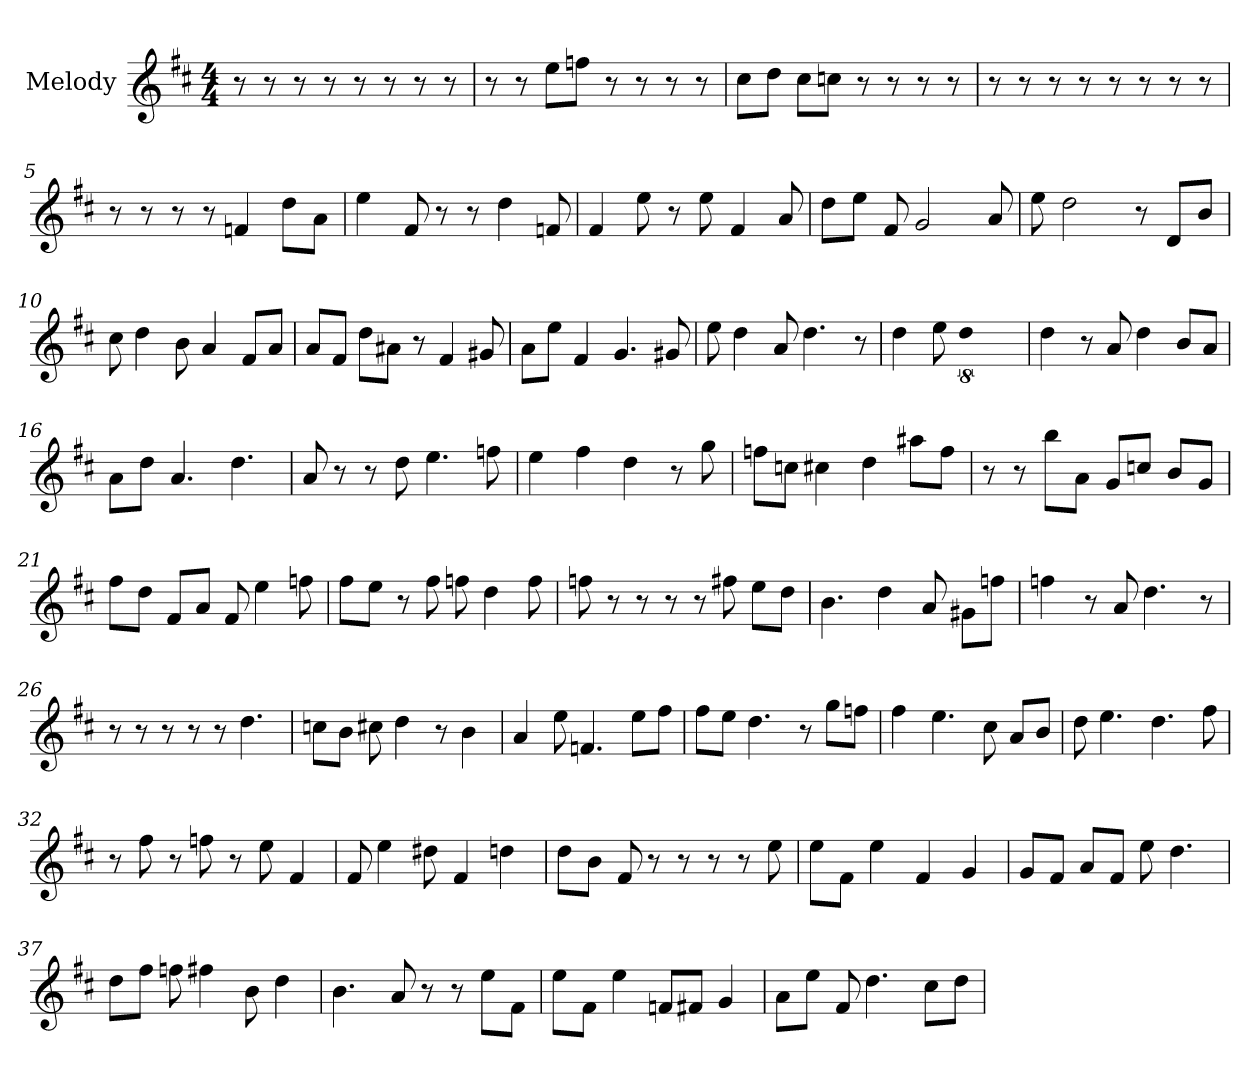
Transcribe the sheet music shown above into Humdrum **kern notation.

**kern
*part1
*staff1
*I"Melody
*clefG2
*k[f#c#]
*D:
*M4/4
*MM89
=1
8r
8r
8r
8r
8r
8r
8r
8r
=2
8r
8r
8ee\L
8ff\J
8r
8r
8r
8r
=3
8cc#\L
8dd\J
8cc#\L
8cc\J
8r
8r
8r
8r
=4
8r
8r
8r
8r
8r
8r
8r
8r
=5
8r
8r
8r
8r
4f
8dd\L
8a\J
=6
4ee
8f#
8r
8r
4dd
8f
=7
4f#
8ee
8r
8ee
4f#
8a
=8
8dd\L
8ee\J
8f#
2g
8a
=9
8ee
2dd
8r
8d/L
8b/J
=10
8cc#
4dd
8b
4a
8f#/L
8a/J
=11
8a/L
8f#/J
8dd\L
8a#\J
8r
4f#
8g#
=12
8a\L
8ee\J
4f#
4.g
8g#
=13
8ee
4dd
8a
4.dd
8r
=14
4dd
8ee
!LO:N:vis=2
8%5dd
=15
4dd
8r
8a
4dd
8b/L
8a/J
=16
8a\L
8dd\J
4.a
4.dd
=17
8a
8r
8r
8dd
4.ee
8ff
=18
4ee
4ff#
4dd
8r
8gg
=19
8ff\L
8cc\J
4cc#
4dd
8aa#\L
8ff\J
=20
8r
8r
8bb\L
8a\J
8g/L
8cc/J
8b/L
8g/J
=21
8ff#\L
8dd\J
8f#/L
8a/J
8f#
4ee
8ff
=22
8ff#\L
8ee\J
8r
8ff#
8ff
4dd
8ff
=23
8ff
8r
8r
8r
8r
8ff#
8ee\L
8dd\J
=24
4.b
4dd
8a
8g#\L
8ff\J
=25
4ff
8r
8a
4.dd
8r
=26
8r
8r
8r
8r
8r
4.dd
=27
8cc\L
8b\J
8cc#
4dd
8r
4b
=28
4a
8ee
4.f
8ee\L
8ff#\J
=29
8ff#\L
8ee\J
4.dd
8r
8gg\L
8ff\J
=30
4ff#
4.ee
8cc#
8a/L
8b/J
=31
8dd
4.ee
4.dd
8ff#
=32
8r
8ff#
8r
8ff
8r
8ee
4f#
=33
8f#
4ee
8dd#
4f#
4dd
=34
8dd\L
8b\J
8f#
8r
8r
8r
8r
8ee
=35
8ee\L
8f#\J
4ee
4f#
4g
=36
8g/L
8f#/J
8a/L
8f#/J
8ee
4.dd
=37
8dd\L
8ff#\J
8ff
4ff#
8b
4dd
=38
4.b
8a
8r
8r
8ee\L
8f#\J
=39
8ee\L
8f#\J
4ee
8f/L
8f#/J
4g
=40
8a\L
8ee\J
8f#
4.dd
8cc#\L
8dd\J
=
*-
